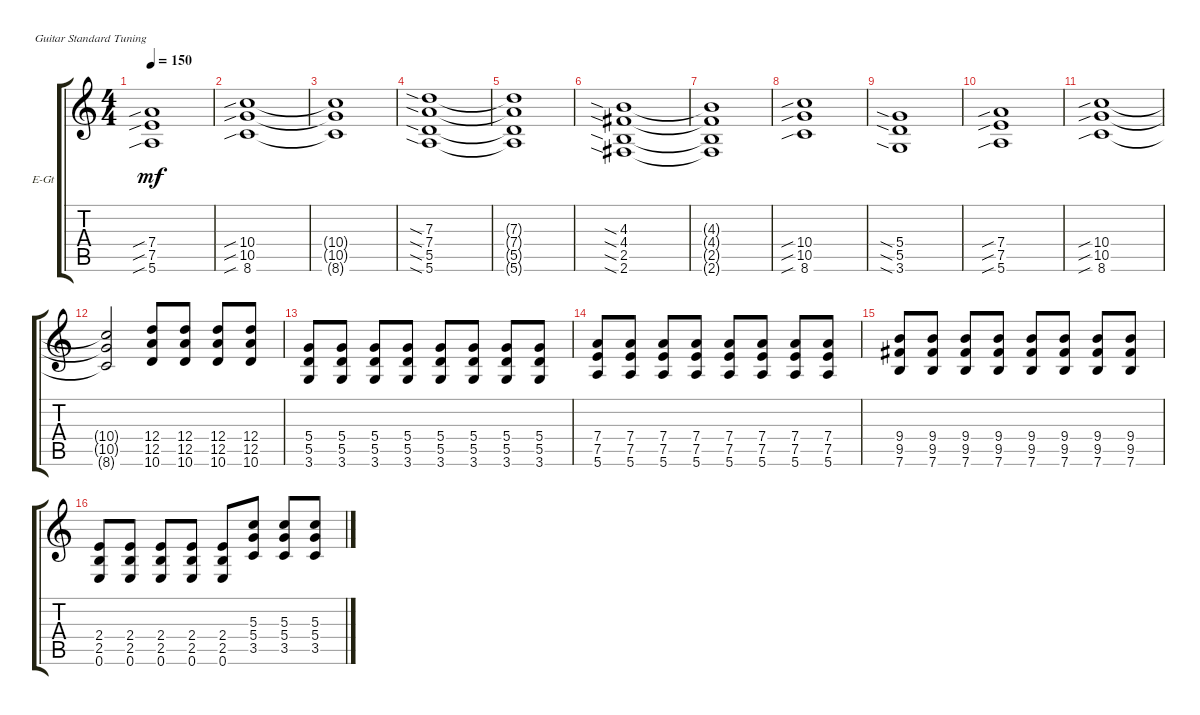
\bracketExtendMode groupsimilarinstruments
\firstSystemTrackNameOrientation horizontal
\otherSystemsTrackNameOrientation horizontal
\track ("Electric Guitar 1" "E-Gt") {instrument distortionguitar}
\staff {score tabs}
\tuning (E4 B3 G3 D3 A2 E2)
\ts (4 4)
\tempo 150
\clef g2
\ks c
(7.4{sib} 7.5{sib} 5.6{sib}).1{dy mf} |
(8.6{sib} 10.5{sib} 10.4{sib}).1 |
(10.4{t} 10.5{t} 8.6{t}).1 |
(5.6{sia} 5.5{sia} 7.4{sia} 7.3{sia}).1 |
(7.3{t} 7.4{t} 5.5{t} 5.6{t}).1 |
(2.6{sia} 2.5{sia} 4.4{sia} 4.3{sia}).1 |
(4.3{t} 4.4{t} 2.5{t} 2.6{t}).1 |
(8.6{sib} 10.5{sib} 10.4{sib}).1 |
(3.6{sia} 5.5{sia} 5.4{sia}).1 |
(7.4{sib} 7.5{sib} 5.6{sib}).1 |
(8.6{sib} 10.5{sib} 10.4{sib}).1 |
(10.4{t} 10.5{t} 8.6{t}).2 (10.6 12.4 12.5).8 (10.6 12.5 12.4).8 (10.6 12.4 12.5).8 (10.6 12.5 12.4).8 |
(3.6 5.5 5.4).8 (3.6 5.5 5.4).8 (3.6 5.5 5.4).8 (3.6 5.5 5.4).8 (3.6 5.5 5.4).8 (3.6 5.5 5.4).8 (3.6 5.5 5.4).8 (3.6 5.5 5.4).8 |
(5.6 7.5 7.4).8 (5.6 7.5 7.4).8 (5.6 7.5 7.4).8 (5.6 7.5 7.4).8 (5.6 7.5 7.4).8 (5.6 7.5 7.4).8 (5.6 7.5 7.4).8 (5.6 7.5 7.4).8 |
(7.6 9.5 9.4).8 (7.6 9.5 9.4).8 (7.6 9.5 9.4).8 (7.6 9.5 9.4).8 (7.6 9.5 9.4).8 (7.6 9.5 9.4).8 (7.6 9.5 9.4).8 (7.6 9.5 9.4).8 |
(0.6 2.5 2.4).8 (0.6 2.5 2.4).8 (0.6 2.5 2.4).8 (0.6 2.5 2.4).8 (2.5 2.4 0.6).8 (3.5 5.4 5.3).8 (3.5 5.4 5.3).8 (3.5 5.4 5.3).8
